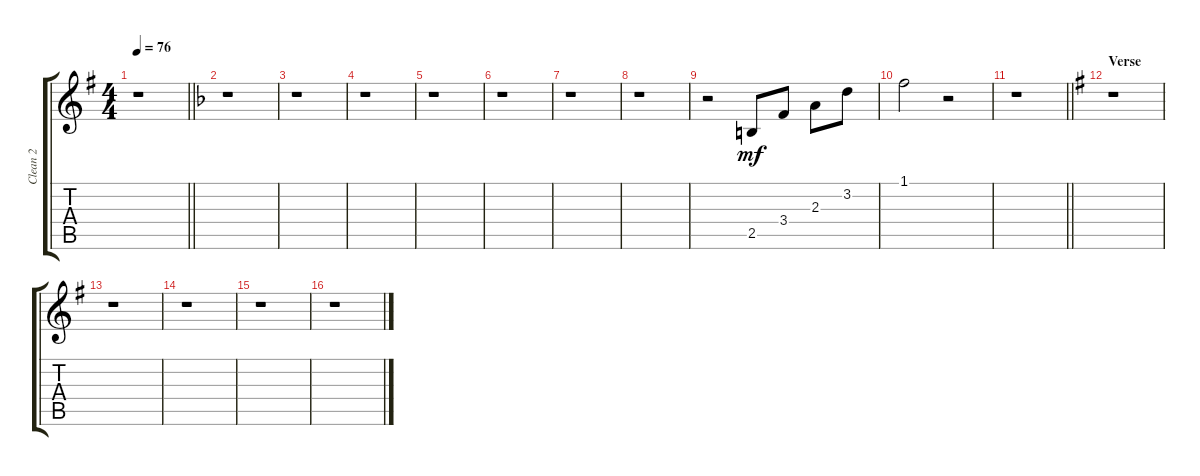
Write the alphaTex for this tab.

\track ("Clean 2" "Clean 2") {instrument electricguitarclean}
\staff {score tabs}
\tuning (E4 B3 G3 D3 A2 E2) {hide}
\ts (4 4)
\tempo 76
\clef g2
\barLineRight lightlight
\ks g
r.1{dy mf} |
\ks f
r.1 |
r.1 |
r.1 |
r.1 |
r.1 |
r.1 |
r.1 |
r.2 2.5.8 3.4.8 2.3.8 3.2.8 |
1.1.2 r.2 |
\barLineRight lightlight
r.1 |
\section ("" "Verse")
\ks g
r.1 |
r.1 |
r.1 |
r.1 |
r.1
